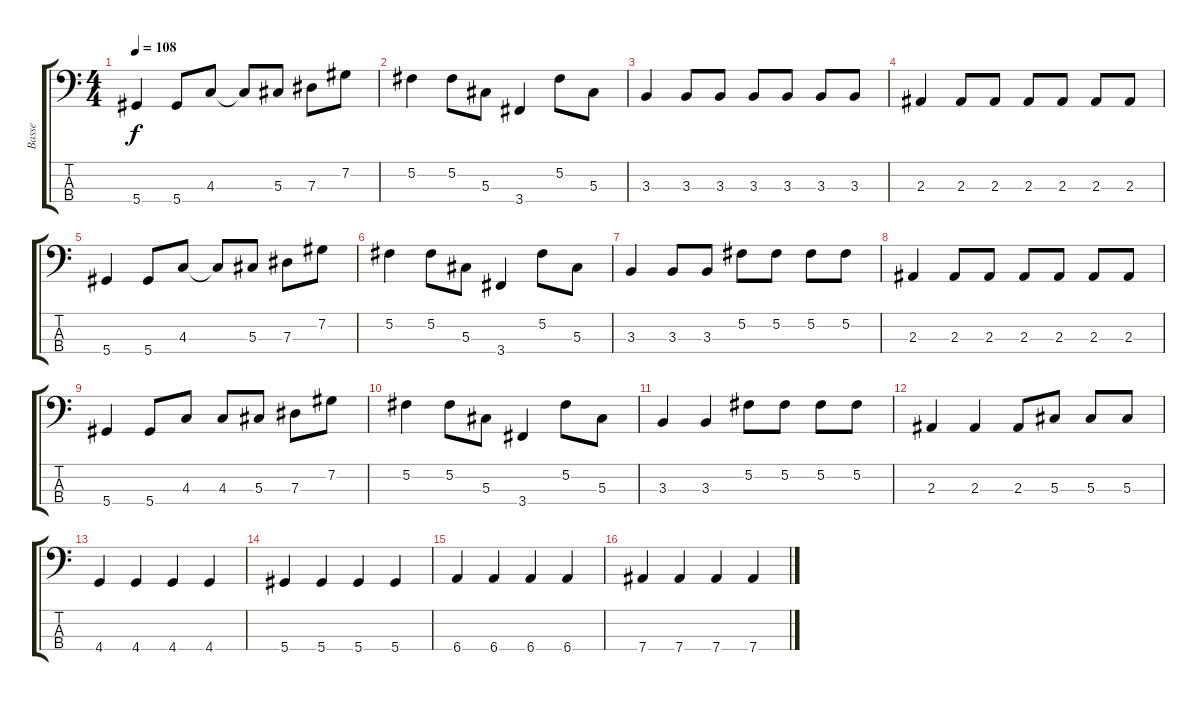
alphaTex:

\track ("Basse" "Basse") {instrument electricbassfinger}
\staff {score tabs}
\tuning (Gb2 Db2 Ab1 Eb1) {hide}
\ts (4 4)
\tempo 108
\clef f4
\ks c
5.4.4{dy f} 5.4.8 4.3.8 4.3{t}.8 5.3.8 7.3.8 7.2.8 |
5.2.4 5.2.8 5.3.8 3.4.4 5.2.8 5.3.8 |
3.3.4 3.3.8 3.3.8 3.3.8 3.3.8 3.3.8 3.3.8 |
2.3.4 2.3.8 2.3.8 2.3.8 2.3.8 2.3.8 2.3.8 |
5.4.4 5.4.8 4.3.8 4.3{t}.8 5.3.8 7.3.8 7.2.8 |
5.2.4 5.2.8 5.3.8 3.4.4 5.2.8 5.3.8 |
3.3.4 3.3.8 3.3.8 5.2.8 5.2.8 5.2.8 5.2.8 |
2.3.4 2.3.8 2.3.8 2.3.8 2.3.8 2.3.8 2.3.8 |
5.4.4 5.4.8 4.3.8 4.3.8 5.3.8 7.3.8 7.2.8 |
5.2.4 5.2.8 5.3.8 3.4.4 5.2.8 5.3.8 |
3.3.4 3.3.4 5.2.8 5.2.8 5.2.8 5.2.8 |
2.3.4 2.3.4 2.3.8 5.3.8 5.3.8 5.3.8 |
4.4.4 4.4.4 4.4.4 4.4.4 |
5.4.4 5.4.4 5.4.4 5.4.4 |
6.4.4 6.4.4 6.4.4 6.4.4 |
7.4.4 7.4.4 7.4.4 7.4.4
